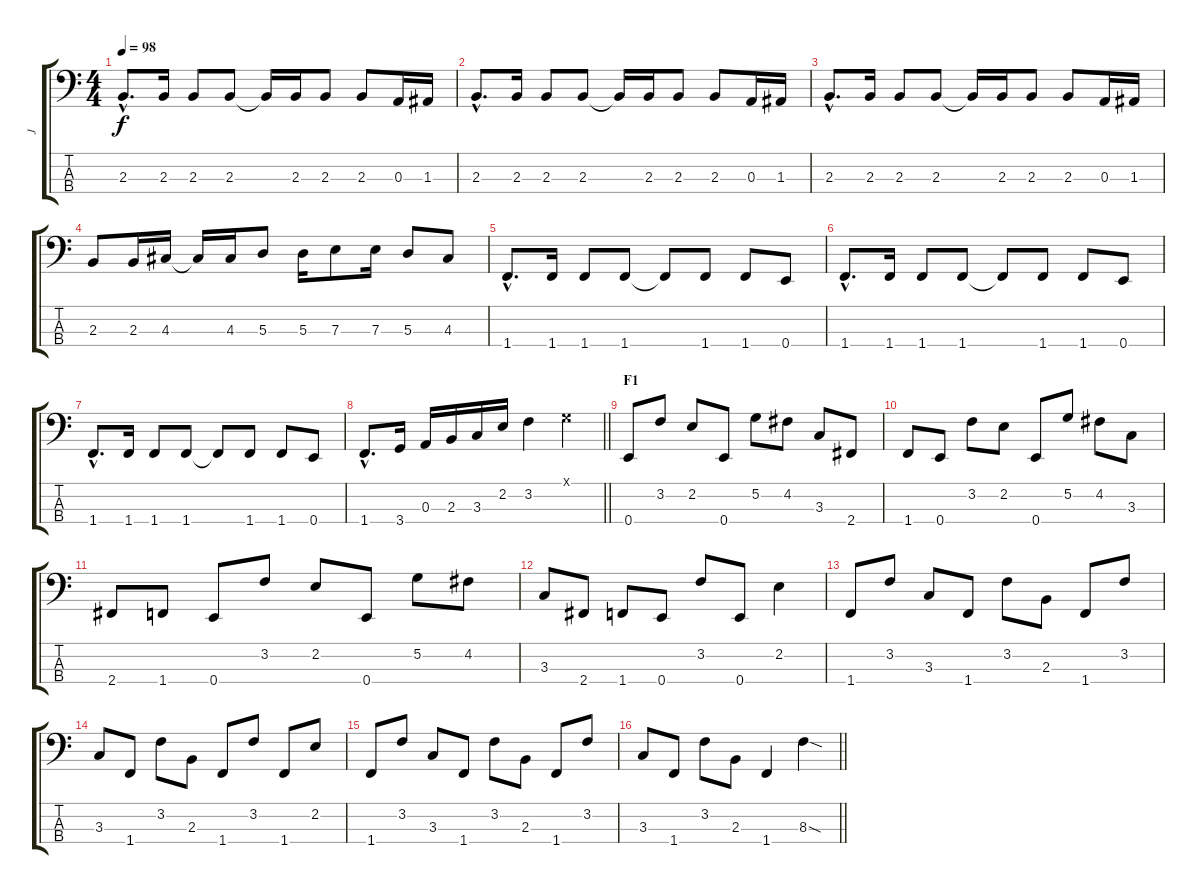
\track ("J" "J") {instrument electricbasspick}
\staff {score tabs}
\tuning (G2 D2 A1 E1) {hide}
\ts (4 4)
\tempo 98
\clef f4
\ks c
2.3{hac}.8{d dy f} 2.3.16 2.3.8 2.3.8 2.3{t}.16 2.3.16 2.3.8 2.3.8 0.3.16 1.3.16 |
2.3{hac}.8{d} 2.3.16 2.3.8 2.3.8 2.3{t}.16 2.3.16 2.3.8 2.3.8 0.3.16 1.3.16 |
2.3{hac}.8{d} 2.3.16 2.3.8 2.3.8 2.3{t}.16 2.3.16 2.3.8 2.3.8 0.3.16 1.3.16 |
2.3.8 2.3.16 4.3.16 4.3{t}.16 4.3.16 5.3.8 5.3.16 7.3.8 7.3.16 5.3.8 4.3.8 |
1.4{hac}.8{d} 1.4.16 1.4.8 1.4.8 1.4{t}.8 1.4.8 1.4.8 0.4.8 |
1.4{hac}.8{d} 1.4.16 1.4.8 1.4.8 1.4{t}.8 1.4.8 1.4.8 0.4.8 |
1.4{hac}.8{d} 1.4.16 1.4.8 1.4.8 1.4{t}.8 1.4.8 1.4.8 0.4.8 |
\barLineRight lightlight
1.4{hac}.8{d} 3.4.16 0.3.16 2.3.16 3.3.16 2.2.16 3.2.4 0.1{x}.4 |
\section ("" "F1")
0.4.8 3.2.8 2.2.8 0.4.8 5.2.8 4.2.8 3.3.8 2.4.8 |
1.4.8 0.4.8 3.2.8 2.2.8 0.4.8 5.2.8 4.2.8 3.3.8 |
2.4.8 1.4.8 0.4.8 3.2.8 2.2.8 0.4.8 5.2.8 4.2.8 |
3.3.8 2.4.8 1.4.8 0.4.8 3.2.8 0.4.8 2.2.4 |
1.4.8 3.2.8 3.3.8 1.4.8 3.2.8 2.3.8 1.4.8 3.2.8 |
3.3.8 1.4.8 3.2.8 2.3.8 1.4.8 3.2.8 1.4.8 2.2.8 |
1.4.8 3.2.8 3.3.8 1.4.8 3.2.8 2.3.8 1.4.8 3.2.8 |
\barLineRight lightlight
3.3.8 1.4.8 3.2.8 2.3.8 1.4.4 8.3{sod}.4
